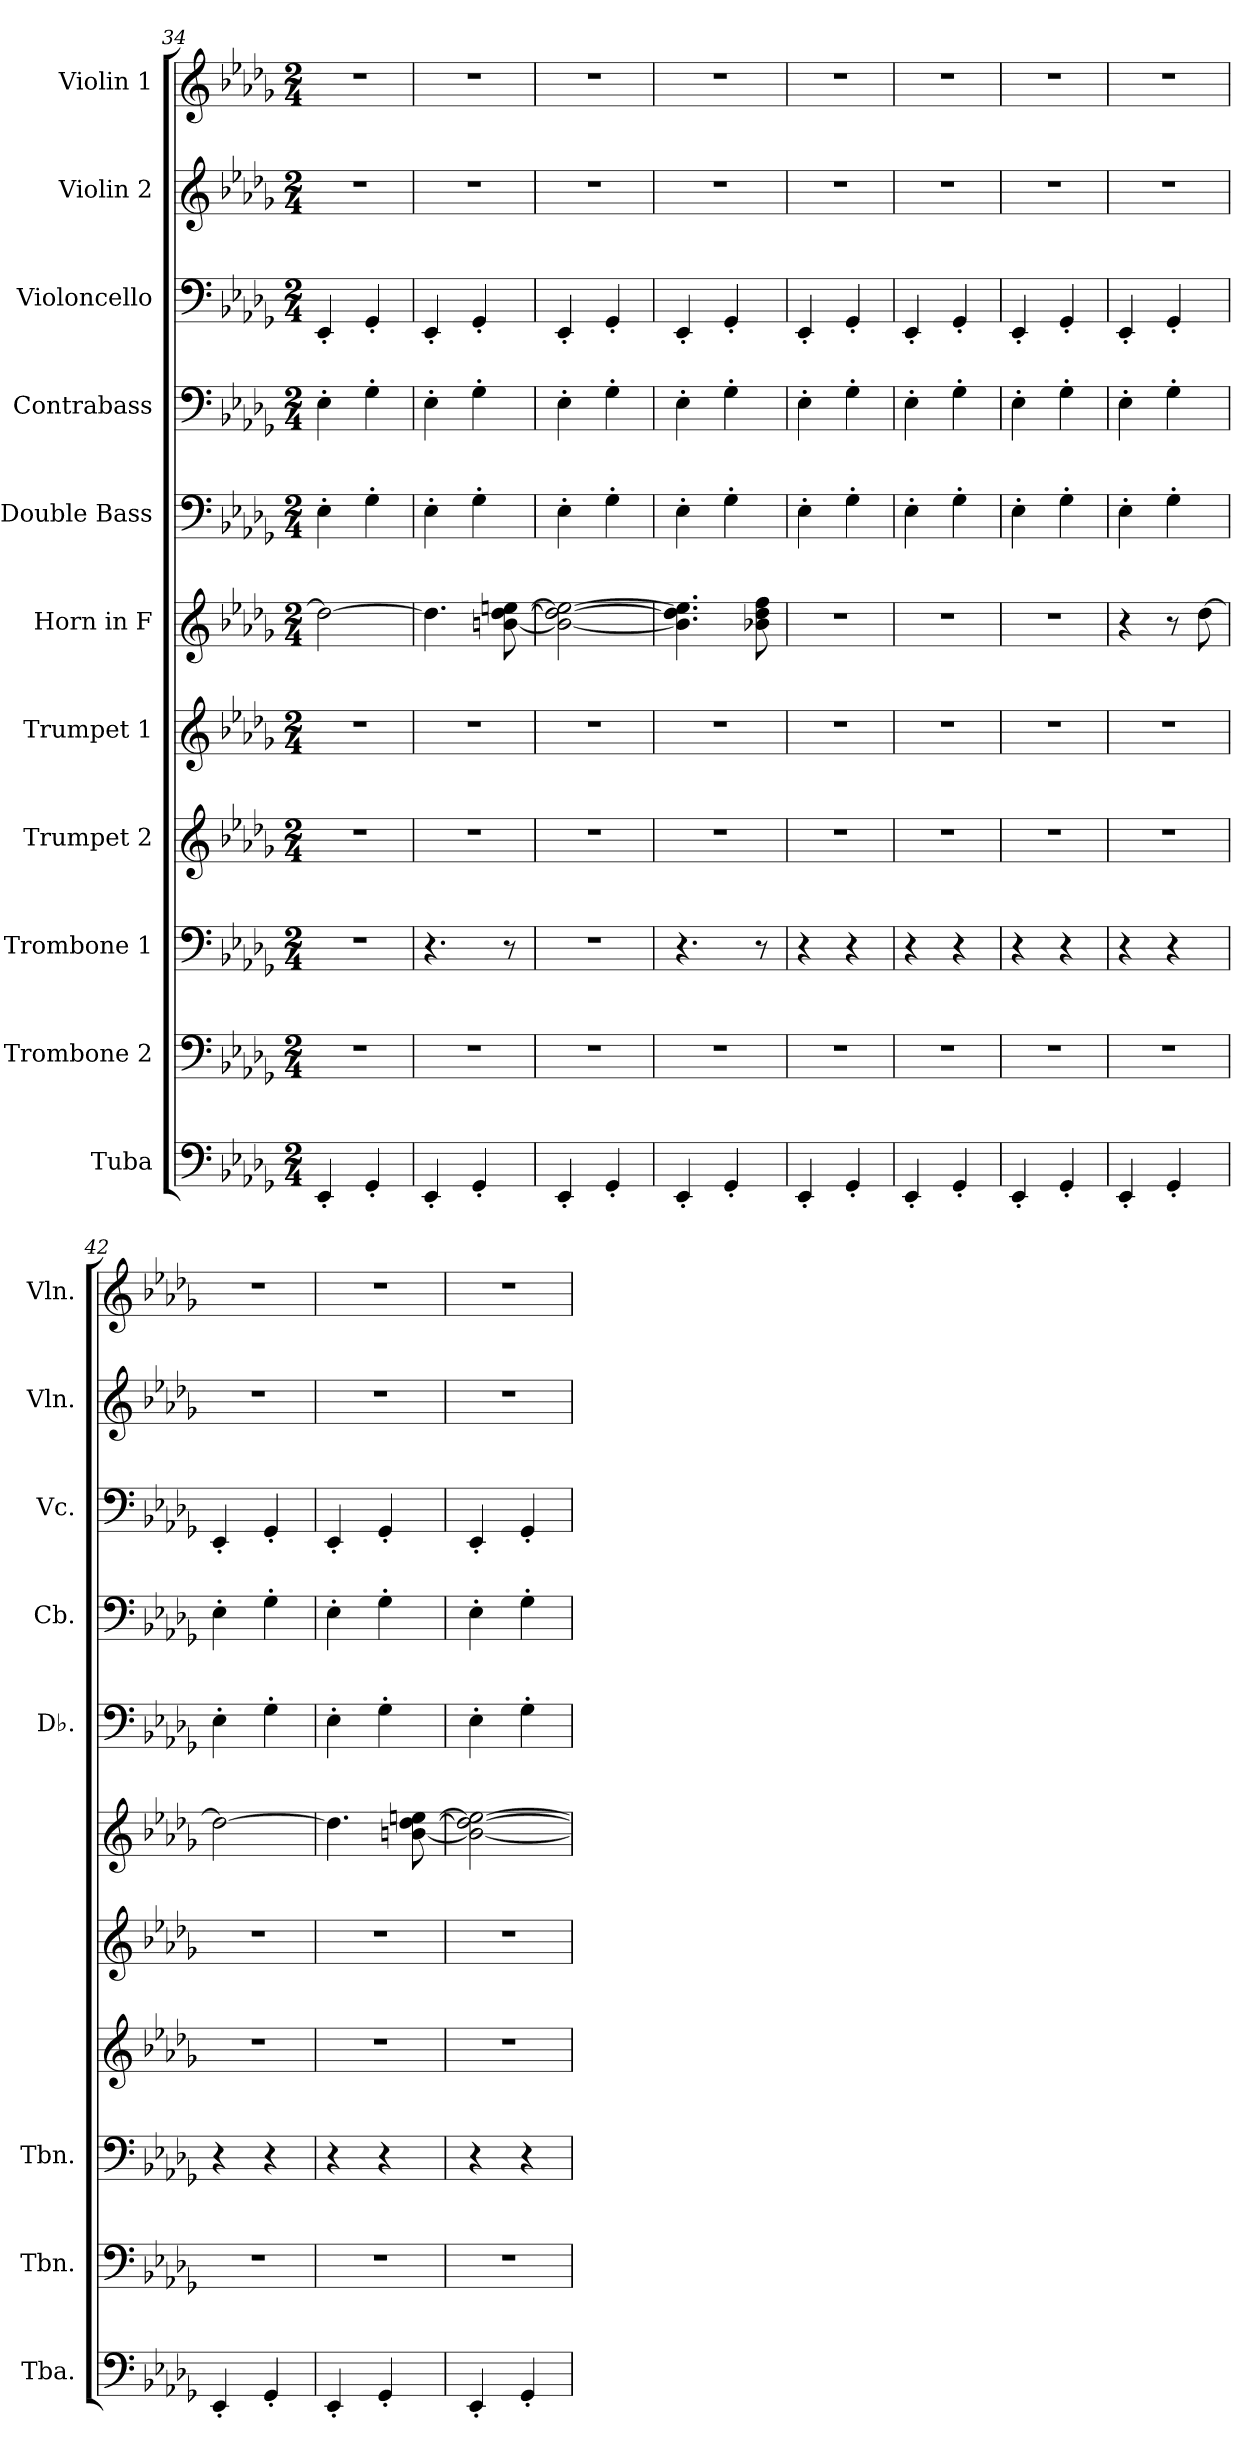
**kern	**kern	**kern	**kern	**kern	**kern	**kern	**kern	**kern	**kern	**kern
*part11	*part10	*part9	*part8	*part7	*part6	*part5	*part4	*part3	*part2	*part1
*staff11	*staff10	*staff9	*staff8	*staff7	*staff6	*staff5	*staff4	*staff3	*staff2	*staff1
*I"Tuba	*I"Trombone 2	*I"Trombone 1	*I"Trumpet 2	*I"Trumpet 1	*I"Horn in F	*I"Double Bass	*I"Contrabass	*I"Violoncello	*I"Violin 2	*I"Violin 1
*I'Tba.	*I'Tbn.	*I'Tbn.	*	*	*	*I'Db.	*I'Cb.	*I'Vc.	*I'Vln.	*I'Vln.
*clefF4	*clefF4	*clefF4	*clefG2	*clefG2	*clefG2	*clefF4	*clefF4	*clefF4	*clefG2	*clefG2
*	*	*	*ITrd1c2	*ITrd1c2	*ITrd4c7	*ITrd7c12	*ITrd7c12	*	*	*
*k[b-e-a-d-g-]	*k[b-e-a-d-g-]	*k[b-e-a-d-g-]	*k[b-e-a-d-g-c-f-]	*k[b-e-a-d-g-c-f-]	*k[b-e-a-d-g-c-]	*k[b-e-a-d-g-]	*k[b-e-a-d-g-]	*k[b-e-a-d-g-]	*k[b-e-a-d-g-]	*k[b-e-a-d-g-]
*M2/4	*M2/4	*M2/4	*M2/4	*M2/4	*M2/4	*M2/4	*M2/4	*M2/4	*M2/4	*M2/4
=34	=34	=34	=34	=34	=34	=34	=34	=34	=34	=34
4EE-'/	2r	2r	2r	2r	2g-\_	4EE-'\	4EE-'\	4EE-'/	2r	2r
4GG-'/	.	.	.	.	.	4GG-'\	4GG-'\	4GG-'/	.	.
=35	=35	=35	=35	=35	=35	=35	=35	=35	=35	=35
4EE-'/	2r	4.r	2r	2r	4.g-\]	4EE-'\	4EE-'\	4EE-'/	2r	2r
4GG-'/	.	.	.	.	.	4GG-'\	4GG-'\	4GG-'/	.	.
.	.	8r	.	.	[8en\ [8g-\ [8an\	.	.	.	.	.
=36	=36	=36	=36	=36	=36	=36	=36	=36	=36	=36
4EE-'/	2r	2r	2r	2r	2e\_ 2g-\_ 2a\_	4EE-'\	4EE-'\	4EE-'/	2r	2r
4GG-'/	.	.	.	.	.	4GG-'\	4GG-'\	4GG-'/	.	.
!!LO:PB:g=z
=37	=37	=37	=37	=37	=37	=37	=37	=37	=37	=37
4EE-'/	2r	4.r	2r	2r	4.e\] 4.g-\] 4.a\]	4EE-'\	4EE-'\	4EE-'/	2r	2r
4GG-'/	.	.	.	.	.	4GG-'\	4GG-'\	4GG-'/	.	.
.	.	8r	.	.	8e-X\ 8g-\ 8b-\	.	.	.	.	.
=38	=38	=38	=38	=38	=38	=38	=38	=38	=38	=38
4EE-'/	2r	4r	2r	2r	2r	4EE-'\	4EE-'\	4EE-'/	2r	2r
4GG-'/	.	4r	.	.	.	4GG-'\	4GG-'\	4GG-'/	.	.
=39	=39	=39	=39	=39	=39	=39	=39	=39	=39	=39
4EE-'/	2r	4r	2r	2r	2r	4EE-'\	4EE-'\	4EE-'/	2r	2r
4GG-'/	.	4r	.	.	.	4GG-'\	4GG-'\	4GG-'/	.	.
=40	=40	=40	=40	=40	=40	=40	=40	=40	=40	=40
4EE-'/	2r	4r	2r	2r	2r	4EE-'\	4EE-'\	4EE-'/	2r	2r
4GG-'/	.	4r	.	.	.	4GG-'\	4GG-'\	4GG-'/	.	.
=41	=41	=41	=41	=41	=41	=41	=41	=41	=41	=41
4EE-'/	2r	4r	2r	2r	4r	4EE-'\	4EE-'\	4EE-'/	2r	2r
4GG-'/	.	4r	.	.	8r	4GG-'\	4GG-'\	4GG-'/	.	.
.	.	.	.	.	[8g-\	.	.	.	.	.
=42	=42	=42	=42	=42	=42	=42	=42	=42	=42	=42
4EE-'/	2r	4r	2r	2r	2g-\_	4EE-'\	4EE-'\	4EE-'/	2r	2r
4GG-'/	.	4r	.	.	.	4GG-'\	4GG-'\	4GG-'/	.	.
=43	=43	=43	=43	=43	=43	=43	=43	=43	=43	=43
4EE-'/	2r	4r	2r	2r	4.g-\]	4EE-'\	4EE-'\	4EE-'/	2r	2r
4GG-'/	.	4r	.	.	.	4GG-'\	4GG-'\	4GG-'/	.	.
.	.	.	.	.	[8en\ [8g-\ [8an\	.	.	.	.	.
=44	=44	=44	=44	=44	=44	=44	=44	=44	=44	=44
4EE-'/	2r	4r	2r	2r	2e\_ 2g-\_ 2a\_	4EE-'\	4EE-'\	4EE-'/	2r	2r
4GG-'/	.	4r	.	.	.	4GG-'\	4GG-'\	4GG-'/	.	.
=	=	=	=	=	=	=	=	=	=	=
*-	*-	*-	*-	*-	*-	*-	*-	*-	*-	*-
